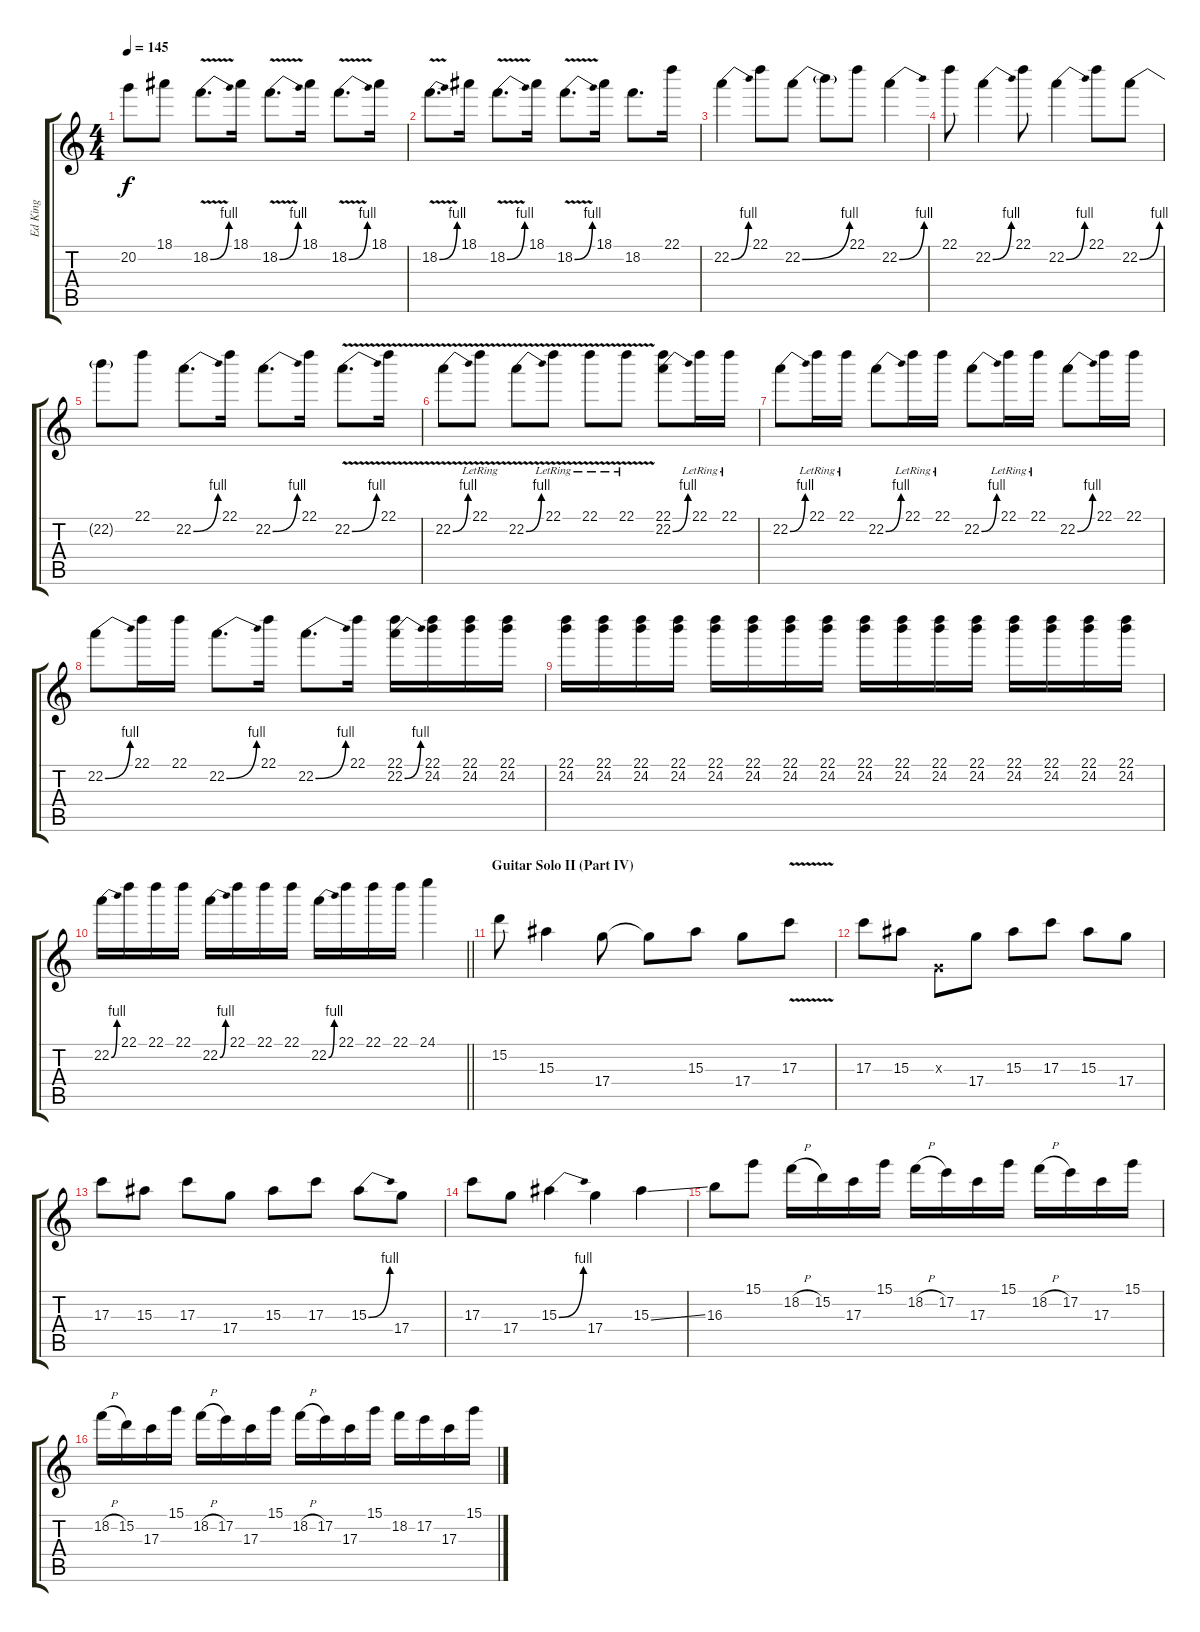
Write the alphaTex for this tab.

\track ("Ed King" "Ed King") {instrument overdrivenguitar}
\staff {score tabs}
\tuning (E4 B3 G3 D3 A2 E2) {hide}
\ts (4 4)
\tempo 145
\clef g2
\ks c
20.2.8{dy f} 18.1.8 18.2{be (bend 0 0 60 4) v}.8{d} 18.1.16 18.2{be (bend 0 0 60 4) v}.8{d} 18.1.16 18.2{be (bend 0 0 60 4) v}.8{d} 18.1.16 |
18.2{be (bend 0 0 60 4) v}.8{d} 18.1.16 18.2{be (bend 0 0 60 4) v}.8{d} 18.1.16 18.2{be (bend 0 0 60 4) v}.8{d} 18.1.16 18.2.8{d} 22.1.16 |
22.2{be (bend 0 0 60 4)}.4 22.1.8 22.2{be (bend 0 0 60 4)}.8 22.2{t}.8 22.1.8 22.2{be (bend 0 0 60 4)}.4 |
22.1.8 22.2{be (bend 0 0 60 4)}.4 22.1.8 22.2{be (bend 0 0 60 4)}.4 22.1.8 22.2{be (bend 0 0 60 4)}.8 |
22.2{t}.8 22.1.8 22.2{be (bend 0 0 60 4)}.8{d} 22.1.16 22.2{be (bend 0 0 60 4)}.8{d} 22.1.16 22.2{be (bend 0 0 60 4) v}.8{d} 22.1{v}.16 |
22.2{be (bend 0 0 60 4) v}.8 22.1{v lr}.8 22.2{be (bend 0 0 60 4) v}.8 22.1{v lr}.8 22.1{v lr}.8 22.1{v lr}.8 (22.1 22.2{be (bend 0 0 60 4)}).8 22.1{lr}.16 22.1{lr}.16 |
22.2{be (bend 0 0 60 4)}.8 22.1{lr}.16 22.1{lr}.16 22.2{be (bend 0 0 60 4)}.8 22.1{lr}.16 22.1{lr}.16 22.2{be (bend 0 0 60 4)}.8 22.1{lr}.16 22.1{lr}.16 22.2{be (bend 0 0 60 4)}.8 22.1.16 22.1.16 |
22.2{be (bend 0 0 60 4)}.8 22.1.16 22.1.16 22.2{be (bend 0 0 60 4)}.8{d} 22.1.16 22.2{be (bend 0 0 60 4)}.8{d} 22.1.16 (22.1 22.2{be (bend 0 0 60 4)}).16 (22.1 24.2).16 (22.1 24.2).16 (22.1 24.2).16 |
(22.1 24.2).16 (22.1 24.2).16 (22.1 24.2).16 (22.1 24.2).16 (22.1 24.2).16 (22.1 24.2).16 (22.1 24.2).16 (22.1 24.2).16 (22.1 24.2).16 (22.1 24.2).16 (22.1 24.2).16 (22.1 24.2).16 (22.1 24.2).16 (22.1 24.2).16 (22.1 24.2).16 (22.1 24.2).16 |
\barLineRight lightlight
22.2{be (bend 0 0 60 4)}.16 22.1.16 22.1.16 22.1.16 22.2{be (bend 0 0 60 4)}.16 22.1.16 22.1.16 22.1.16 22.2{be (bend 0 0 60 4)}.16 22.1.16 22.1.16 22.1.16 24.1.4 |
\section ("" "Guitar Solo II (Part IV)")
15.2.8 15.3.4 17.4.8 17.4{t}.8 15.3.8 17.4.8 17.3{v}.8 |
17.3.8 15.3.8 0.3{x}.8 17.4.8 15.3.8 17.3.8 15.3.8 17.4.8 |
17.3.8 15.3.8 17.3.8 17.4.8 15.3.8 17.3.8 15.3{be (bend 0 0 60 4)}.8 17.4.8 |
17.3.8 17.4.8 15.3{be (bend 0 0 60 4)}.4 17.4.4 15.3{ss}.4 |
16.3.8 15.1.8 18.2{h}.16 15.2.16 17.3.16 15.1.16 18.2{h}.16 17.2.16 17.3.16 15.1.16 18.2{h}.16 17.2.16 17.3.16 15.1.16 |
18.2{h}.16 15.2.16 17.3.16 15.1.16 18.2{h}.16 17.2.16 17.3.16 15.1.16 18.2{h}.16 17.2.16 17.3.16 15.1.16 18.2.16 17.2.16 17.3.16 15.1.16
